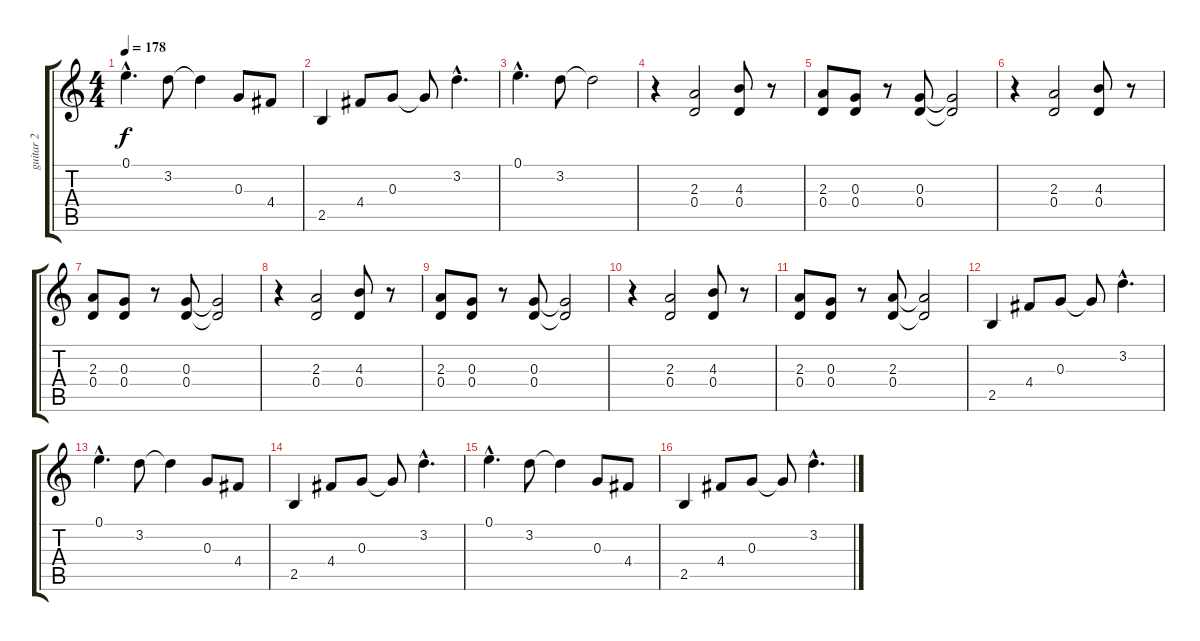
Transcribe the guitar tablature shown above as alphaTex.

\track ("guitar 2" "guitar 2") {instrument distortionguitar}
\staff {score tabs}
\tuning (E4 B3 G3 D3 A2 E2) {hide}
\ts (4 4)
\tempo 178
\clef g2
\ks c
0.1{hac}.4{d dy f} 3.2.8 3.2{t}.4 0.3.8 4.4.8 |
2.5.4 4.4.8 0.3.8 0.3{t}.8 3.2{hac}.4{d} |
0.1{hac}.4{d} 3.2.8 3.2{t}.2 |
r.4{volume 9} (2.3 0.4).2 (4.3 0.4).8 r.8 |
(2.3 0.4).8 (0.3 0.4).8 r.8 (0.3 0.4).8 (0.3{t} 0.4{t}).2 |
r.4 (2.3 0.4).2 (4.3 0.4).8 r.8 |
(2.3 0.4).8 (0.3 0.4).8 r.8 (0.3 0.4).8 (0.3{t} 0.4{t}).2 |
r.4 (2.3 0.4).2 (4.3 0.4).8 r.8 |
(2.3 0.4).8 (0.3 0.4).8 r.8 (0.3 0.4).8 (0.3{t} 0.4{t}).2 |
r.4 (2.3 0.4).2 (4.3 0.4).8 r.8 |
(2.3 0.4).8 (0.3 0.4).8 r.8 (2.3 0.4).8 (2.3{t} 0.4{t}).2 |
2.5.4 4.4.8 0.3.8 0.3{t}.8 3.2{hac}.4{d} |
0.1{hac}.4{d} 3.2.8 3.2{t}.4 0.3.8 4.4.8 |
2.5.4 4.4.8 0.3.8 0.3{t}.8 3.2{hac}.4{d} |
0.1{hac}.4{d} 3.2.8 3.2{t}.4 0.3.8 4.4.8 |
2.5.4 4.4.8 0.3.8 0.3{t}.8 3.2{hac}.4{d}
